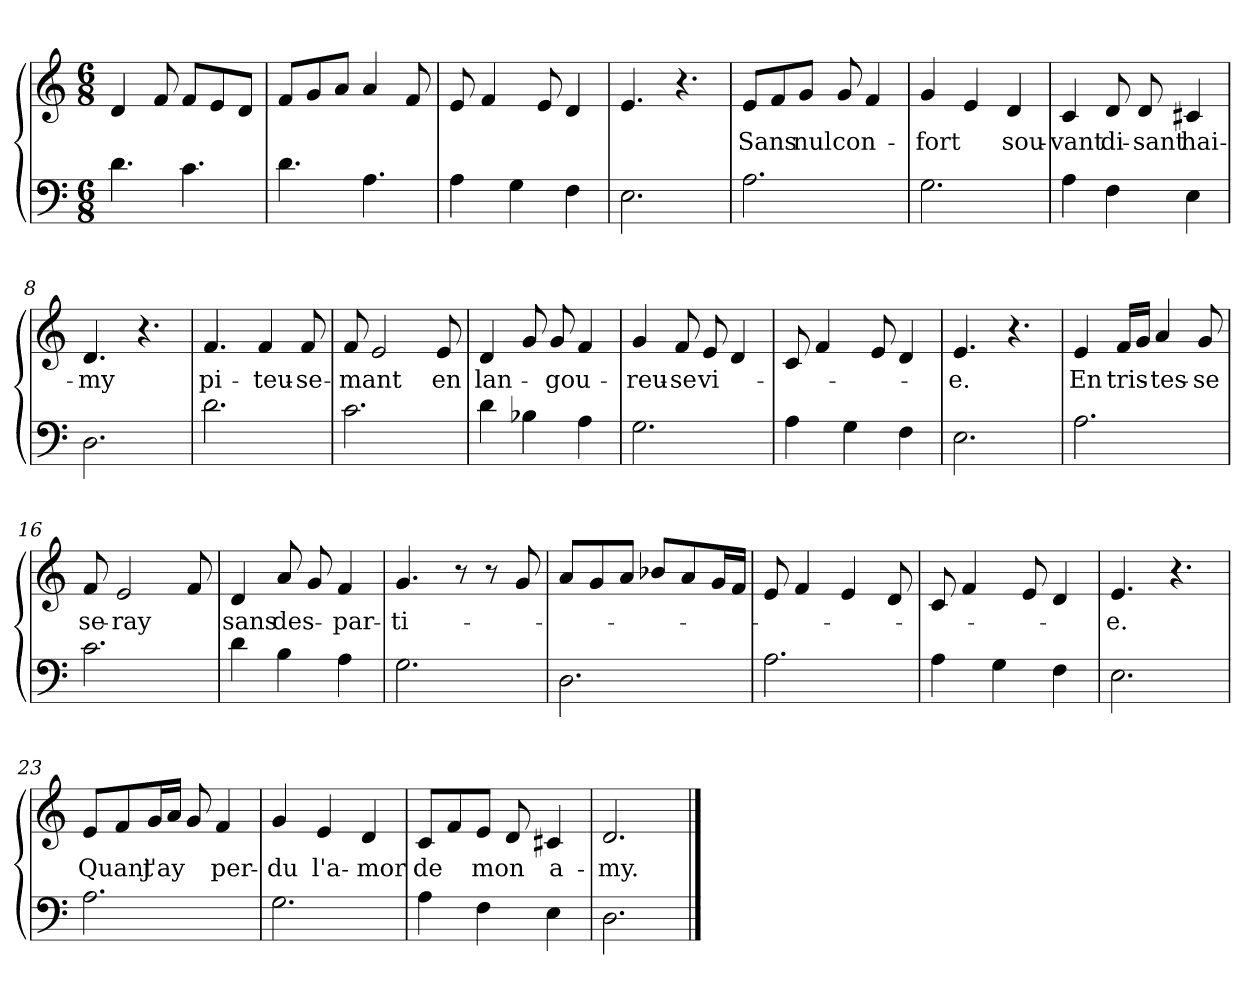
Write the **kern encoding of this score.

**kern	**kern	**text
*part2	*part1	*part1
*staff2	*staff1	*staff1
*clefF4	*clefG2	*
*k[]	*k[]	*
*C:	*C:	*
*M6/8	*M6/8	*
=1	=1	=1
4.d\	4d/	.
.	8f/	.
4.c\	8f/L	.
.	8e/	.
.	8d/J	.
=2	=2	=2
4.d\	8f/L	.
.	8g/	.
.	8a/J	.
4.A\	4a/	.
.	8f/	.
=3	=3	=3
4A\	8e/	.
.	4f/	.
4G\	.	.
.	8e/	.
4F\	4d/	.
=4	=4	=4
2.E\	4.e/	.
.	4.r	.
=5	=5	=5
!	!	!LO:LY:b
2.A\	8e/L	Sans
.	8f/	.
!	!	!LO:LY:b
.	8g/J	nul
!	!	!LO:LY:b
.	8g/	con-
.	4f/	.
=6	=6	=6
!	!	!LO:LY:b
2.G\	4g/	-fort
.	4e/	.
!	!	!LO:LY:b
.	4d/	sou-
=7	=7	=7
!	!	!LO:LY:b
4A\	4c/	-vant
!	!	!LO:LY:b
4F\	8d/	di-
!	!	!LO:LY:b
.	8d/	-sant
!	!	!LO:LY:b
4E\	4c#i/	hai-
=8	=8	=8
!	!	!LO:LY:b
2.D\	4.d/	-my
.	4.r	.
=9	=9	=9
!	!	!LO:LY:b
2.d\	4.f/	pi-
!	!	!LO:LY:b
.	4f/	-teu-
!	!	!LO:LY:b
.	8f/	-se-
!!LO:LB:g=z
=10	=10	=10
!	!	!LO:LY:b
2.c\	8f/	-mant
.	2e/	.
!	!	!LO:LY:b
.	8e/	en
=11	=11	=11
!	!	!LO:LY:b
4d\	4d/	lan-
4B-i\	8g/	.
!	!	!LO:LY:b
.	8g/	-gou-
4A\	4f/	.
=12	=12	=12
!	!	!LO:LY:b
2.G\	4g/	-reu-
!	!	!LO:LY:b
.	8f/	-se
!	!	!LO:LY:b
.	8e/	vi-
.	4d/	.
=13	=13	=13
4A\	8c/	.
.	4f/	.
4G\	.	.
.	8e/	.
4F\	4d/	.
=14	=14	=14
!	!	!LO:LY:b
2.E\	4.e/	-e.
.	4.r	.
=15	=15	=15
!	!	!LO:LY:b
2.A\	4e/	En
!	!	!LO:LY:b
.	16f/LL	tris-
.	16g/JJ	.
!	!	!LO:LY:b
.	4a/	-tes-
!	!	!LO:LY:b
.	8g/	-se
=16	=16	=16
!	!	!LO:LY:b
2.c\	8f/	se-
!	!	!LO:LY:b
.	2e/	-ray
.	8f/	.
=17	=17	=17
!	!	!LO:LY:b
4d\	4d/	sans
!	!	!LO:LY:b
4B\	8a/	des-
.	8g/	.
!	!	!LO:LY:b
4A\	4f/	-par-
=18	=18	=18
!	!	!LO:LY:b
2.G\	4.g/	-ti-
.	8r	.
.	8r	.
.	8g/	.
!!LO:LB:g=z
=19	=19	=19
2.D\	8a/L	.
.	8g/	.
.	8a/J	.
.	8b-i/L	.
.	8a/	.
.	16g/L	.
.	16f/JJ	.
=20	=20	=20
2.A\	8e/	.
.	4f/	.
.	4e/	.
.	8d/	.
=21	=21	=21
4A\	8c/	.
.	4f/	.
4G\	.	.
.	8e/	.
4F\	4d/	.
=22	=22	=22
!	!	!LO:LY:b
2.E\	4.e/	-e.
.	4.r	.
=23	=23	=23
!	!	!LO:LY:b
2.A\	8e/L	Quant
.	8f/	.
!	!	!LO:LY:b
.	16g/L	j'ay
.	16a/JJ	.
.	8g/	.
!	!	!LO:LY:b
.	4f/	per-
=24	=24	=24
!	!	!LO:LY:b
2.G\	4g/	-du
!	!	!LO:LY:b
.	4e/	l'a-
!	!	!LO:LY:b
.	4d/	-mor
=25	=25	=25
!	!	!LO:LY:b
4A\	8c/L	de
.	8f/	.
!	!	!LO:LY:b
4F\	8e/J	mon
.	8d/	.
!	!	!LO:LY:b
4E\	4c#i/	a-
=26	=26	=26
!	!	!LO:LY:b
2.D\	2.d/	-my.
==	==	==
*-	*-	*-
